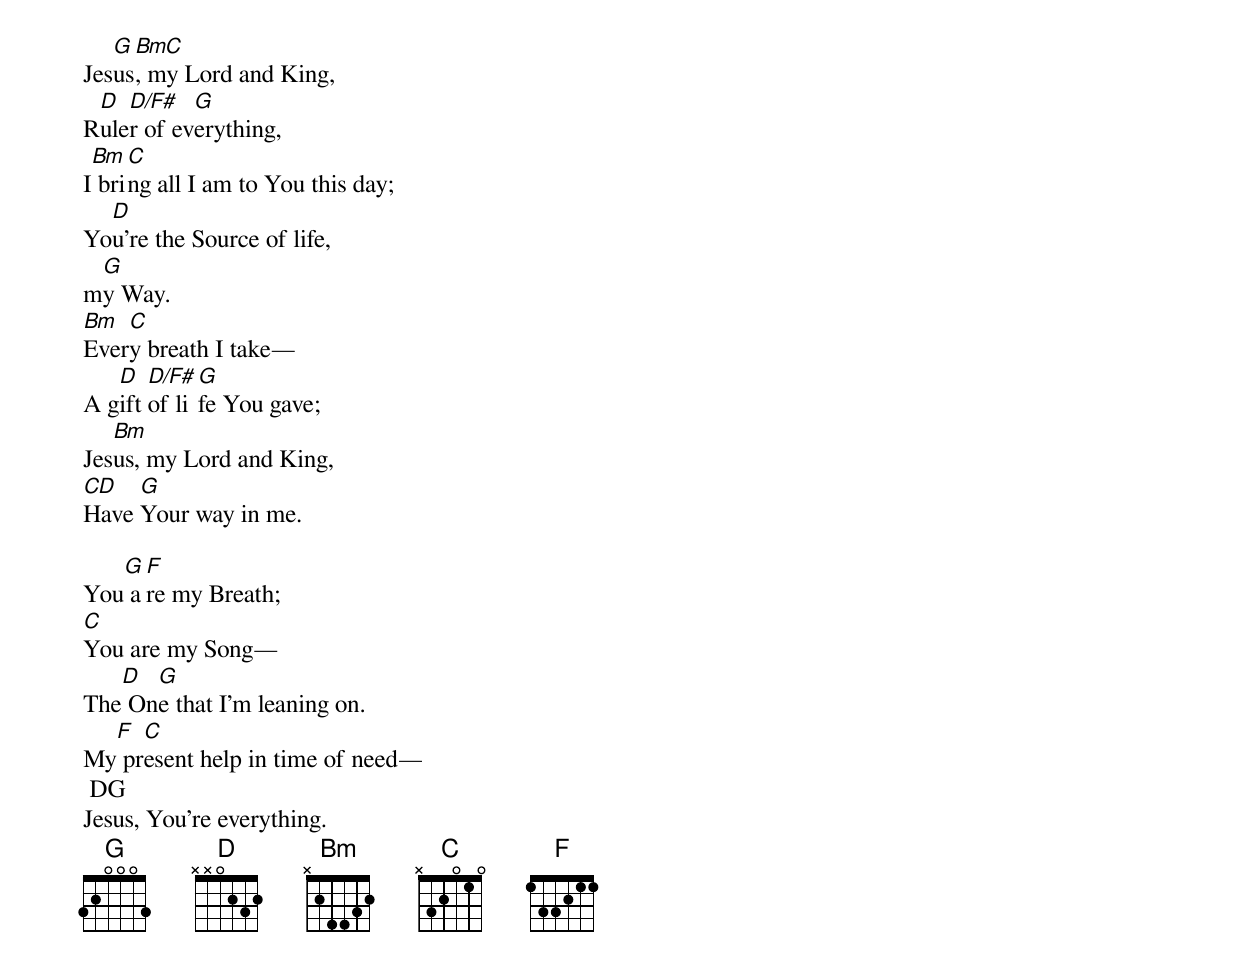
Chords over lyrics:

   G BmC
Jesus, my Lord and King,
 D  D/F#   G
Ruler of everything,
 Bm  C
I bring all I am to You this day;
  D
You’re the Source of life,
 G
my Way.
Bm  C
Every breath I take—
   D   D/F# G
A gift of life You gave;
   Bm
Jesus, my Lord and King,
CD   G
Have Your way in me.

   G F
You are my Breath;
C
You are my Song—
   D  G
The One that I’m leaning on.
  F  C
My present help in time of need—
 DG
Jesus, You’re everything.
